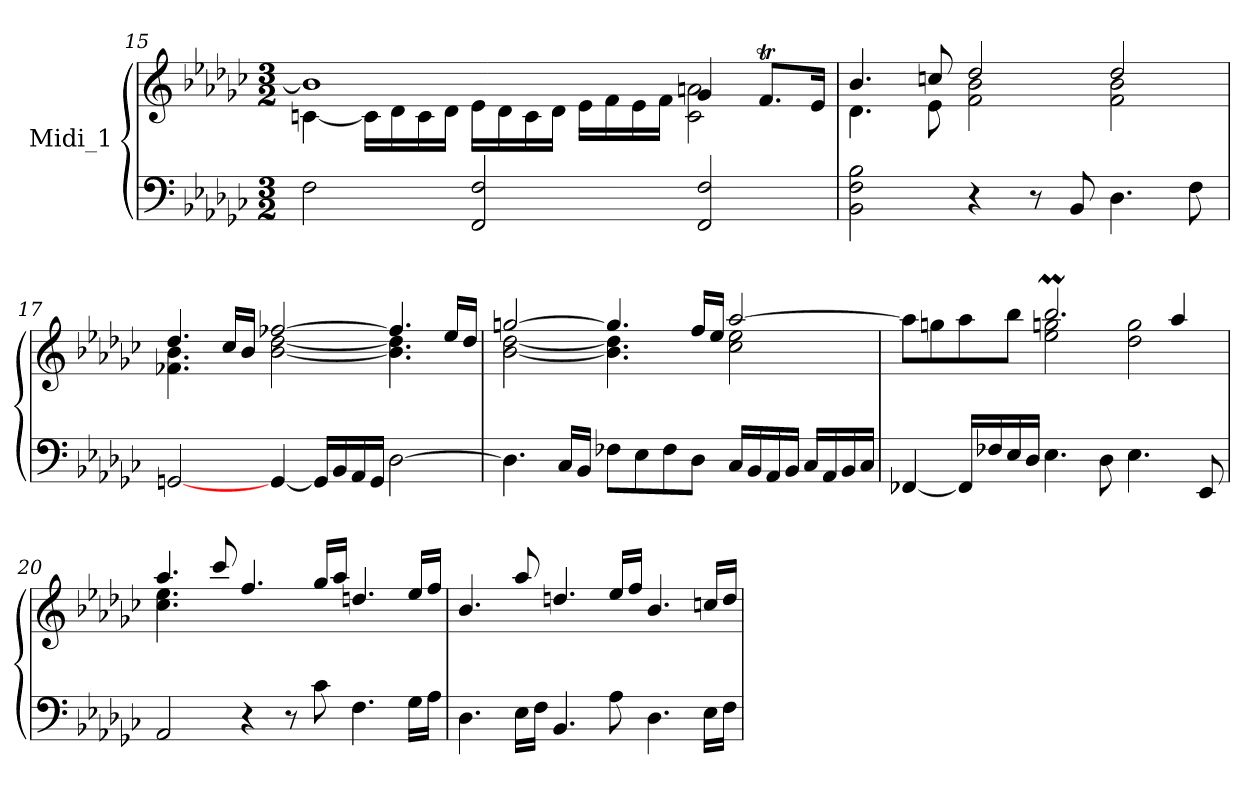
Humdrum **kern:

**kern	**kern
*part1	*part1
*staff2	*staff1
*I"Midi_1	*
*clefF4	*clefG2
*k[b-e-a-d-g-c-]	*k[b-e-a-d-g-c-]
*G-:	*G-:
*M3/2	*M3/2
=15	=15
*	*^
2F	1b-/]	[4cn\
.	.	16c\LL]
.	.	16d-\
.	.	16c\
.	.	16d-\JJ
2FF 2F	.	16e-\LL
.	.	16d-\
.	.	16c\
.	.	16d-\JJ
.	.	16e-\LL
.	.	16f\
.	.	16e-\
.	.	16f\JJ
2FF 2F	4g-/	2c 2an
.	8.ft/L	.
.	16e-/J	.
!!LO:LB:g=z	!!
=16	=16	=16
2BB- 2F 2B-	4.b-/	4.d-\
.	8ccn/	8e-\
4r	2dd-/	2f\ 2b-\
8r	.	.
8BB-	.	.
4.D-	2dd-/	2f\ 2b-\
8F	.	.
=17	=17	=17
[2GGn	4.dd-/	4.f-X\ 4.b-\
.	16cc-/LL	8ryy
.	16b-/JJ	.
[4GG	[2ff-X/	[2b-\ [2dd-\
16GGLL]	.	.
16BB-	.	.
16AA-	.	.
16GGJJ	.	.
[2D-	4.ff-/]	4.b-\] 4.dd-\]
.	16ee-/LL	8ryy
.	16dd-/JJ	.
=18	=18	=18
4.D-]	[2ggn/	[2b-\ [2dd-\
16C-LL	.	.
16BB-JJ	.	.
8F-XL	4.gg/]	4.b-\] 4.dd-\]
8E-	.	.
8F-	.	.
8D-J	16ff/LL	8ryy
.	16ee-/JJ	.
16C-LL	[2aa-/	2cc-\ 2ee-\
16BB-	.	.
16AA-	.	.
16BB-JJ	.	.
16C-LL	.	.
16AA-	.	.
16BB-	.	.
16C-JJ	.	.
!!LO:LB:g=z	!!
=19	=19	=19
[4FF-X	8aa-L]	2ryy
.	8ggn	.
16FF-LL]	8aa-	.
16F-X	.	.
16E-	8bb-J	.
16D-JJ	.	.
4.E-	2.bb-m/	2ee-\ 2ggn\
8D-	.	.
4.E-	.	2dd-\ 2gg\
.	4aa-/	.
8EE-	.	.
=20	=20	=20
2AA-	4.aa-/	4.cc-\ 4.ee-\
.	8ccc-/	8ryy
4r	4.ff/	2ryy
8r	.	.
8c-	16gg-/LL	.
.	16aa-/JJ	.
4.F	4.ddn/	2ryy
16G-LL	16ee-/LL	.
16A-JJ	16ff/JJ	.
=21	=21	=21
!	!	!LO:N:vis=1
4.D-	4.b-/	1.ryy
16E-LL	8aa-/	.
16FJJ	.	.
4.BB-	4.ddn/	.
8A-	16ee-/LL	.
.	16ff/JJ	.
4.D-	4.b-/	.
16E-LL	16ccn/LL	.
16FJJ	16dd/JJ	.
*	*v	*v
=	=
*-	*-
